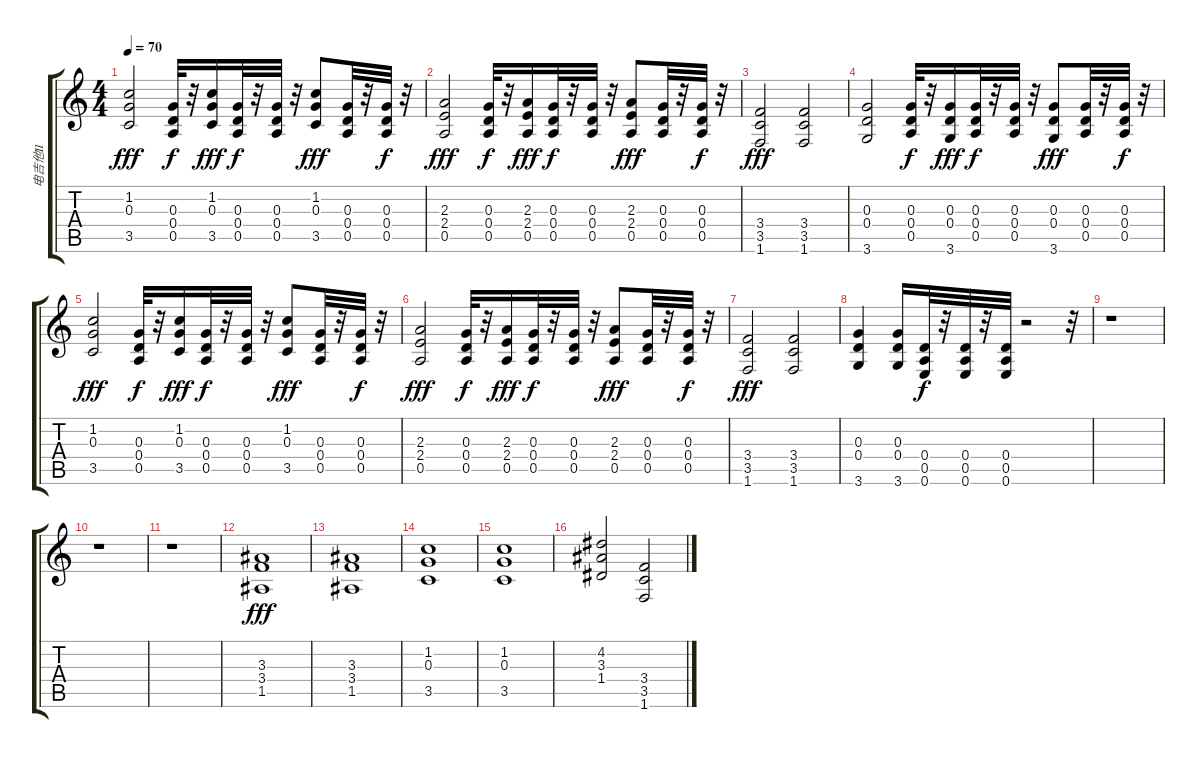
\track ("电吉他II" "电吉他II") {instrument distortionguitar}
\staff {score tabs}
\tuning (E4 B3 G3 D3 A2 E2) {hide}
\ts (4 4)
\tempo 70
\clef g2
\ks c
(1.2 0.3 3.5).2{dy fff} (0.3 0.4 0.5).32{dy f} r.32 (1.2 0.3 3.5).16{dy fff} (0.3 0.4 0.5).32{dy f} r.32 (0.3 0.4 0.5).32 r.32 (1.2 0.3 3.5).8{dy fff} (0.3 0.4 0.5).32 r.32 (0.3 0.4 0.5).32{dy f} r.32 |
(2.3 2.4 0.5).2{dy fff} (0.3 0.4 0.5).32{dy f} r.32 (2.3 2.4 0.5).16{dy fff} (0.3 0.4 0.5).32{dy f} r.32 (0.3 0.4 0.5).32 r.32 (2.3 2.4 0.5).8{dy fff} (0.3 0.4 0.5).32 r.32 (0.3 0.4 0.5).32{dy f} r.32 |
(3.4 3.5 1.6).2{dy fff} (3.4 3.5 1.6).2 |
(0.3 0.4 3.6).2 (0.3 0.4 0.5).32{dy f} r.32 (0.3 0.4 3.6).16{dy fff} (0.3 0.4 0.5).32{dy f} r.32 (0.3 0.4 0.5).32 r.32 (0.3 0.4 3.6).8{dy fff} (0.3 0.4 0.5).32 r.32 (0.3 0.4 0.5).32{dy f} r.32 |
(1.2 0.3 3.5).2{dy fff} (0.3 0.4 0.5).32{dy f} r.32 (1.2 0.3 3.5).16{dy fff} (0.3 0.4 0.5).32{dy f} r.32 (0.3 0.4 0.5).32 r.32 (1.2 0.3 3.5).8{dy fff} (0.3 0.4 0.5).32 r.32 (0.3 0.4 0.5).32{dy f} r.32 |
(2.3 2.4 0.5).2{dy fff} (0.3 0.4 0.5).32{dy f} r.32 (2.3 2.4 0.5).16{dy fff} (0.3 0.4 0.5).32{dy f} r.32 (0.3 0.4 0.5).32 r.32 (2.3 2.4 0.5).8{dy fff} (0.3 0.4 0.5).32 r.32 (0.3 0.4 0.5).32{dy f} r.32 |
(3.4 3.5 1.6).2{dy fff} (3.4 3.5 1.6).2 |
(0.3 0.4 3.6).4 (0.3 0.4 3.6).16 (0.4 0.5 0.6).32{dy f} r.32 (0.4 0.5 0.6).32 r.32 (0.4 0.5 0.6).32 r.2 r.32 |
r.1 |
r.1 |
r.1 |
(3.3 3.4 1.5).1{dy fff} |
(3.3 3.4 1.5).1 |
(1.2 0.3 3.5).1 |
(1.2 0.3 3.5).1 |
(4.2 3.3 1.4).2 (3.4 3.5 1.6).2
